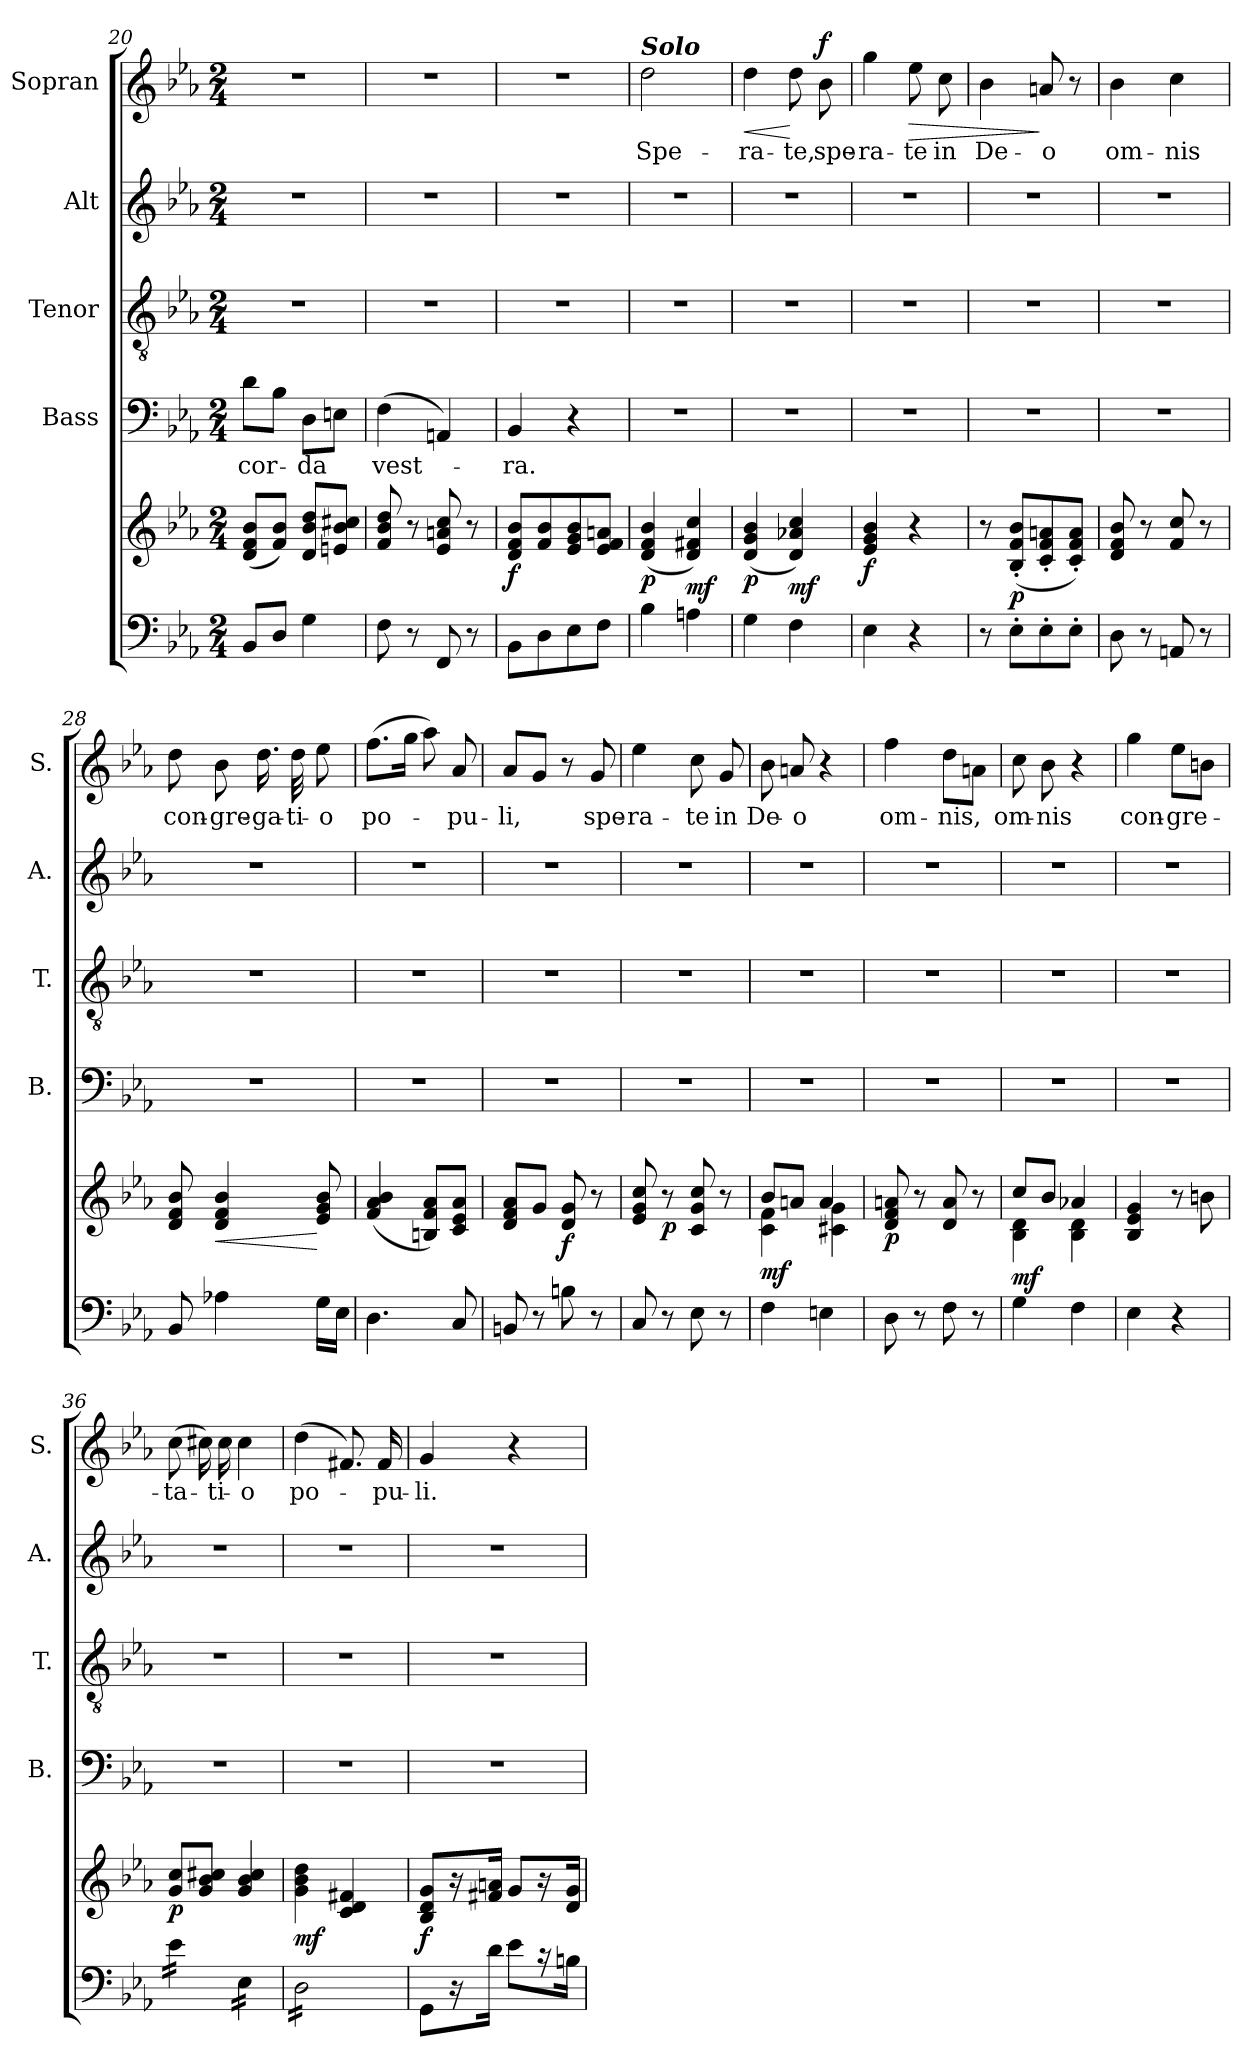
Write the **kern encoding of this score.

**kern	**kern	**dynam	**kern	**text	**kern	**kern	**kern	**text	**dynam
*part5	*part5	*part5	*part4	*part4	*part3	*part2	*part1	*part1	*part1
*staff6	*staff5	*staff5/6	*staff4	*staff4	*staff3	*staff2	*staff1	*staff1	*staff1
*	*	*	*I"Bass	*	*I"Tenor	*I"Alt	*I"Sopran	*	*
*	*	*	*I'B.	*	*I'T.	*I'A.	*I'S.	*	*
*clefF4	*clefG2	*	*clefF4	*	*clefGv2	*clefG2	*clefG2	*	*
*k[b-e-a-]	*k[b-e-a-]	*	*k[b-e-a-]	*	*k[b-e-a-]	*k[b-e-a-]	*k[b-e-a-]	*	*
*E-:	*E-:	*	*E-:	*	*E-:	*E-:	*E-:	*	*
*M2/4	*M2/4	*	*M2/4	*	*M2/4	*M2/4	*M2/4	*	*
=20	=20	=20	=20	=20	=20	=20	=20	=20	=20
!	!	!	!	!LO:LY:b	!	!	!	!	!
8BB-/L	(<8d/ 8f/ 8b-/L	.	8d\L	cor-	2r	2r	2r	.	.
8D/J	8f/ 8b-/J)	.	8B-\J	.	.	.	.	.	.
!	!	!	!	!LO:LY:b	!	!	!	!	!
4G\	8d/ 8b-/ 8dd/L	.	8D\L	-da	.	.	.	.	.
.	8en/ 8b-/ 8cc#X/J	.	8En\J	.	.	.	.	.	.
=21	=21	=21	=21	=21	=21	=21	=21	=21	=21
!	!	!	!	!LO:LY:b	!	!	!	!	!
8F\	8f/ 8b-/ 8dd/	.	(>4F\	vest-	2r	2r	2r	.	.
8r	8r	.	.	.	.	.	.	.	.
8FF/	8e-/ 8an/ 8cc/	.	4AAn/)	.	.	.	.	.	.
8r	8r	.	.	.	.	.	.	.	.
!!LO:LB:g=z
=22	=22	=22	=22	=22	=22	=22	=22	=22	=22
!	!	!LO:DY:b	!	!LO:LY:b	!	!	!	!	!
8BB-\L	8d/ 8f/ 8b-/L	f	4BB-/	-ra.	2r	2r	2r	.	.
8D\	8f/ 8b-/	.	.	.	.	.	.	.	.
8E-\	8e-/ 8g/ 8b-/	.	4r	.	.	.	.	.	.
8F\J	8e-/ 8f/ 8an/J	.	.	.	.	.	.	.	.
=23	=23	=23	=23	=23	=23	=23	=23	=23	=23
!	!	!	!	!	!	!	!LO:TX:a:Bi:t=Solo	!	!
!	!	!LO:DY:b	!	!	!	!	!	!LO:LY:b	!
4B-\	(4d/ 4f/ 4b-/	p	2r	.	2r	2r	2dd\	Spe-	.
!	!	!LO:DY:b	!	!	!	!	!	!	!
4An\	4d/ 4f#X/ 4cc/)	mf	.	.	.	.	.	.	.
=24	=24	=24	=24	=24	=24	=24	=24	=24	=24
!	!	!LO:DY:b	!	!	!	!	!	!LO:LY:b	!LO:HP:b
4G\	(4d/ 4g/ 4b-/	p	2r	.	2r	2r	4dd\	-ra-	<
!	!	!LO:DY:b	!	!	!	!	!	!LO:LY:b	!
4F\	4d/ 4a-X/ 4cc/)	mf	.	.	.	.	8dd\	-te,	[
!	!	!	!	!	!	!	!	!LO:LY:b	!LO:DY:a
.	.	.	.	.	.	.	8b-\	spe-	f
=25	=25	=25	=25	=25	=25	=25	=25	=25	=25
!	!	!LO:DY:b	!	!	!	!	!	!LO:LY:b	!
4E-\	4e-/ 4g/ 4b-/	f	2r	.	2r	2r	4gg\	-ra-	.
!	!	!	!	!	!	!	!	!LO:LY:b	!LO:HP:b
4r	4r	.	.	.	.	.	8ee-\	-te	>
!	!	!	!	!	!	!	!	!LO:LY:b	!
.	.	.	.	.	.	.	8cc\	in	.
=26	=26	=26	=26	=26	=26	=26	=26	=26	=26
!	!	!	!	!	!	!	!	!LO:LY:b	!
8r	8r	.	2r	.	2r	2r	4b-\	De-	.
!	!	!LO:DY:b	!	!	!	!	!	!	!
8E-'>\L	(<8B-/'< 8f/'< 8b-/'<L	p	.	.	.	.	.	.	.
!	!	!	!	!	!	!	!	!LO:LY:b	!
8E-'>\	8c/'< 8f/'< 8an/'<	.	.	.	.	.	8an/	-o	]
8E-'>\J	8c/'< 8f/'< 8a/'<J)	.	.	.	.	.	8r	.	.
=27	=27	=27	=27	=27	=27	=27	=27	=27	=27
!	!	!	!	!	!	!	!	!LO:LY:b	!
8D\	8d/ 8f/ 8b-/	.	2r	.	2r	2r	4b-\	om-	.
8r	8r	.	.	.	.	.	.	.	.
!	!	!	!	!	!	!	!	!LO:LY:b	!
8AAn/	8f/ 8cc/	.	.	.	.	.	4cc\	-nis	.
8r	8r	.	.	.	.	.	.	.	.
=28	=28	=28	=28	=28	=28	=28	=28	=28	=28
!	!	!	!	!	!	!	!	!LO:LY:b	!
8BB-/	8d/ 8f/ 8b-/	.	2r	.	2r	2r	8dd\	con-	.
!	!	!LO:HP:b	!	!	!	!	!	!LO:LY:b	!
4A-X\	4d/ 4f/ 4b-/	<	.	.	.	.	8b-\	-gre-	.
!	!	!	!	!	!	!	!	!LO:LY:b	!
.	.	.	.	.	.	.	16.dd\	-ga-	.
!	!	!	!	!	!	!	!	!LO:LY:b	!
.	.	.	.	.	.	.	32dd\	-ti-	.
!	!	!	!	!	!	!	!	!LO:LY:b	!
16G\LL	8e-/ 8g/ 8b-/	[	.	.	.	.	8ee-\	-o	.
16E-\JJ	.	.	.	.	.	.	.	.	.
=29	=29	=29	=29	=29	=29	=29	=29	=29	=29
!	!	!	!	!	!	!	!	!LO:LY:b	!
4.D\	(<4f/ 4a-/ 4b-/	.	2r	.	2r	2r	(>8.ff\L	po-	.
.	.	.	.	.	.	.	16gg\Jk	.	.
.	8Bn/ 8f/ 8a-/L)	.	.	.	.	.	8aa-\)	.	.
!	!	!	!	!	!	!	!	!LO:LY:b	!
8C/	8c/ 8e-/ 8a-/J	.	.	.	.	.	8a-/	-pu-	.
!!LO:PB:g=z
=30	=30	=30	=30	=30	=30	=30	=30	=30	=30
!	!	!	!	!	!	!	!	!LO:LY:b	!
8BBn/	8d/ 8f/ 8a-/L	.	2r	.	2r	2r	8a-/L	-li,	.
8r	8g/J	.	.	.	.	.	8g/J	.	.
!	!	!LO:DY:b	!	!	!	!	!	!	!
8Bn\	8d/ 8g/	f	.	.	.	.	8r	.	.
!	!	!	!	!	!	!	!	!LO:LY:b	!
8r	8r	.	.	.	.	.	8g/	spe-	.
=31	=31	=31	=31	=31	=31	=31	=31	=31	=31
!	!	!	!	!	!	!	!	!LO:LY:b	!
8C/	8e-/ 8g/ 8cc/	.	2r	.	2r	2r	4ee-\	-ra-	.
!	!	!LO:DY:b	!	!	!	!	!	!	!
8r	8r	p	.	.	.	.	.	.	.
!	!	!	!	!	!	!	!	!LO:LY:b	!
8E-\	8c/ 8g/ 8cc/	.	.	.	.	.	8cc\	-te	.
!	!	!	!	!	!	!	!	!LO:LY:b	!
8r	8r	.	.	.	.	.	8g/	in	.
=32	=32	=32	=32	=32	=32	=32	=32	=32	=32
*	*^	*	*	*	*	*	*	*	*
!	!	!	!LO:DY:b	!	!	!	!	!	!LO:LY:b	!
4F\	8b-/L	4c\ 4f\	mf	2r	.	2r	2r	8b-\	De-	.
!	!	!	!	!	!	!	!	!	!LO:LY:b	!
.	8an/J	.	.	.	.	.	.	8an/	-o	.
4En\	4a/	4c#X\ 4g\	.	.	.	.	.	4r	.	.
=33	=33	=33	=33	=33	=33	=33	=33	=33	=33	=33
!	!	!	!LO:DY:b	!	!	!	!	!	!LO:LY:b	!
*	*v	*v	*	*	*	*	*	*	*	*
8D\	8d/ 8f/ 8an/	p	2r	.	2r	2r	4ff\	om-	.
8r	8r	.	.	.	.	.	.	.	.
!	!	!	!	!	!	!	!	!LO:LY:b	!
8F\	8d/ 8a/	.	.	.	.	.	8dd\L	-nis,	.
8r	8r	.	.	.	.	.	8an\J	.	.
=34	=34	=34	=34	=34	=34	=34	=34	=34	=34
*	*^	*	*	*	*	*	*	*	*
!	!	!	!LO:DY:b	!	!	!	!	!	!LO:LY:b	!
4G\	8cc/L	4B-\ 4d\	mf	2r	.	2r	2r	8cc\	om-	.
!	!	!	!	!	!	!	!	!	!LO:LY:b	!
.	8b-/J	.	.	.	.	.	.	8b-\	-nis	.
4F\	4a-X/	4B-\ 4d\	.	.	.	.	.	4r	.	.
=35	=35	=35	=35	=35	=35	=35	=35	=35	=35	=35
!	!	!	!	!	!	!	!	!	!LO:LY:b	!
*	*v	*v	*	*	*	*	*	*	*	*
4E-\	4B-/ 4e-/ 4g/	.	2r	.	2r	2r	4gg\	con-	.
!	!	!	!	!	!	!	!	!LO:LY:b	!
4r	8r	.	.	.	.	.	8ee-\L	-gre-	.
.	8bn\	.	.	.	.	.	8bn\J	.	.
=36	=36	=36	=36	=36	=36	=36	=36	=36	=36
!	!	!LO:DY:b	!	!	!	!	!	!LO:LY:b	!
*tremolo	*	*	*	*	*	*	*	*	*
16e-\LL	8g/ 8cc/L	p	2r	.	2r	2r	(>8cc\	-ta-	.
16e-\	.	.	.	.	.	.	.	.	.
16e-\	8g/ 8b-/ 8cc#X/J	.	.	.	.	.	16cc#X\)	.	.
!	!	!	!	!	!	!	!	!LO:LY:b	!
16e-\JJ	.	.	.	.	.	.	16cc#\	-ti-	.
!	!	!	!	!	!	!	!	!LO:LY:b	!
16E-\LL	4g/ 4b-/ 4cc#/	.	.	.	.	.	4cc#\	-o	.
16E-\	.	.	.	.	.	.	.	.	.
16E-\	.	.	.	.	.	.	.	.	.
16E-\JJ	.	.	.	.	.	.	.	.	.
!!LO:LB:g=z
=37	=37	=37	=37	=37	=37	=37	=37	=37	=37
!	!	!LO:DY:b	!	!	!	!	!	!LO:LY:b	!
16D\LL	4g\ 4b-\ 4dd\	mf	2r	.	2r	2r	(>4dd\	po-	.
16D\	.	.	.	.	.	.	.	.	.
16D\	.	.	.	.	.	.	.	.	.
16D\	.	.	.	.	.	.	.	.	.
16D\	4c/ 4d/ 4f#X/	.	.	.	.	.	8.f#X/)	.	.
16D\	.	.	.	.	.	.	.	.	.
16D\	.	.	.	.	.	.	.	.	.
!	!	!	!	!	!	!	!	!LO:LY:b	!
16D\JJ	.	.	.	.	.	.	16f#/	-pu-	.
*Xtremolo	*	*	*	*	*	*	*	*	*
=38	=38	=38	=38	=38	=38	=38	=38	=38	=38
!	!	!LO:DY:b	!	!	!	!	!	!LO:LY:b	!
8GG\L	8B-/ 8d/ 8g/L	f	2r	.	2r	2r	4g/	-li.	.
16r	16r	.	.	.	.	.	.	.	.
16d\Jk	16f#X/ 16an/Jk	.	.	.	.	.	.	.	.
8e-\L	8g/L	.	.	.	.	.	4r	.	.
16r	16r	.	.	.	.	.	.	.	.
16Bn\Jk	16d/ 16g/Jk	.	.	.	.	.	.	.	.
=	=	=	=	=	=	=	=	=	=
*-	*-	*-	*-	*-	*-	*-	*-	*-	*-
